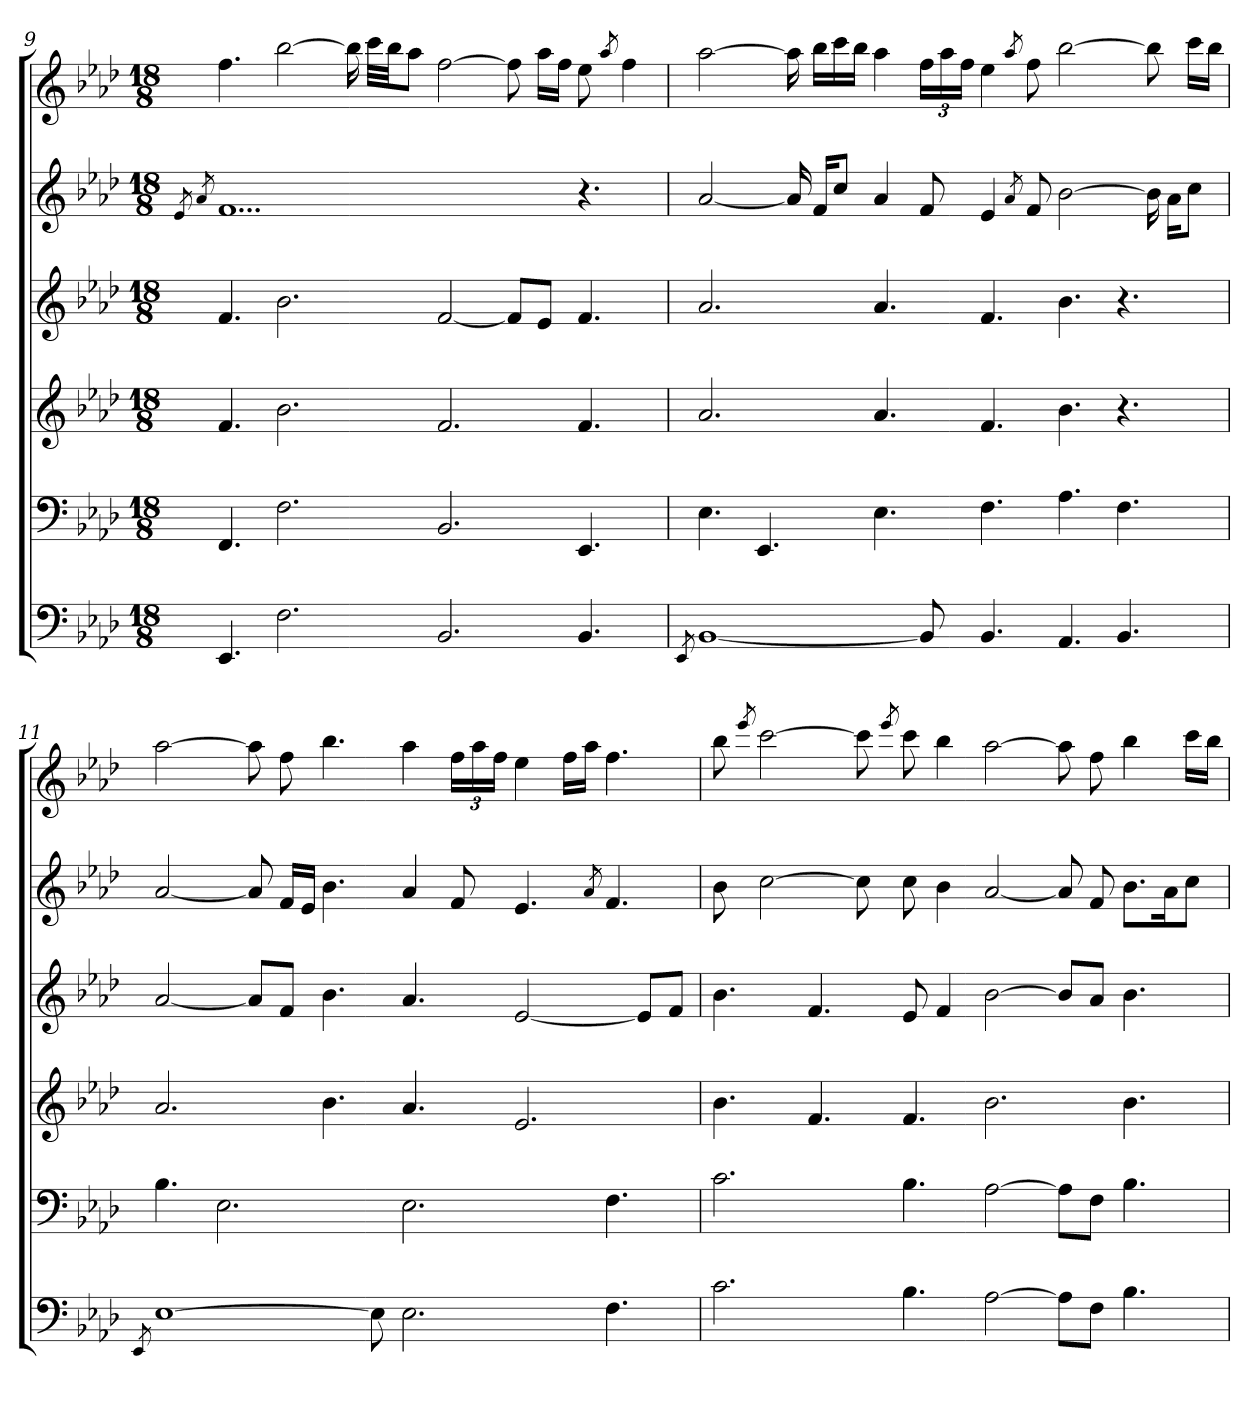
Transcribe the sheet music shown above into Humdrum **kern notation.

**kern	**kern	**kern	**kern	**kern	**kern
*part6	*part5	*part4	*part3	*part2	*part1
*staff6	*staff5	*staff4	*staff3	*staff2	*staff1
*clefF4	*clefF4	*clefG2	*clefG2	*clefG2	*clefG2
*k[b-e-a-d-]	*k[b-e-a-d-]	*k[b-e-a-d-]	*k[b-e-a-d-]	*k[b-e-a-d-]	*k[b-e-a-d-]
*M18/8	*M18/8	*M18/8	*M18/8	*M18/8	*M18/8
=9	=9	=9	=9	=9	=9
.	.	.	.	8qe-	.
.	.	.	.	8qa-	.
4.EE-	4.FF	4.f	4.f	1...f	4.ff
2.F	2.F	2.b-	2.b-	.	[2bb-
.	.	.	.	.	16bb-]
.	.	.	.	.	32ccc\LLL
.	.	.	.	.	32bb-\JJ
.	.	.	.	.	8aa-\J
2.BB-	2.BB-	2.f	[2f	.	[2ff
.	.	.	8f/L]	.	8ff]
.	.	.	8e-/J	.	16aa-\LL
.	.	.	.	.	16ff\JJ
4.BB-	4.EE-	4.f	4.f	4.r	8ee-
.	.	.	.	.	8qaa-
.	.	.	.	.	4ff
=10	=10	=10	=10	=10	=10
8qEE-	.	.	.	.	.
[1BB-	4.E-	2.a-	2.a-	[2a-	[2aa-
.	4.EE-	.	.	.	.
.	.	.	.	16a-]	16aa-]
.	.	.	.	16f/KL	16bb-\LL
.	.	.	.	8cc/J	16ccc\
.	.	.	.	.	16bb-\JJ
.	4.E-	4.a-	4.a-	4a-	4aa-
8BB-]	.	.	.	8f	24ff\LL
.	.	.	.	.	24aa-\
.	.	.	.	.	24ff\JJ
4.BB-	4.F	4.f	4.f	4e-	4ee-
.	.	.	.	8qa-	8qaa-
.	.	.	.	8f	8ff
4.AA-	4.A-	4.b-	4.b-	[2b-	[2bb-
4.BB-	4.F	4.r	4.r	.	.
.	.	.	.	16b-]	8bb-]
.	.	.	.	16a-\KL	.
.	.	.	.	8cc\J	16ccc\LL
.	.	.	.	.	16bb-\JJ
=11	=11	=11	=11	=11	=11
8qEE-	.	.	.	.	.
[1E-	4.B-	2.a-	[2a-	[2a-	[2aa-
.	2.E-	.	.	.	.
.	.	.	8a-/L]	8a-]	8aa-]
.	.	.	8f/J	16f/LL	8ff
.	.	.	.	16e-/JJ	.
.	.	4.b-	4.b-	4.b-	4.bb-
8E-]	.	.	.	.	.
2.E-	2.E-	4.a-	4.a-	4a-	4aa-
.	.	.	.	8f	24ff\LL
.	.	.	.	.	24aa-\
.	.	.	.	.	24ff\JJ
.	.	2.e-	[2e-	4.e-	4ee-
.	.	.	.	.	16ff\LL
.	.	.	.	.	16aa-\JJ
.	.	.	.	8qa-	.
4.F	4.F	.	.	4.f	4.ff
.	.	.	8e-/L]	.	.
.	.	.	8f/J	.	.
=12	=12	=12	=12	=12	=12
2.c	2.c	4.b-	4.b-	8b-	8bb-
.	.	.	.	.	8qeee-
.	.	.	.	[2cc	[2ccc
.	.	4.f	4.f	.	.
.	.	.	.	8cc]	8ccc]
.	.	.	.	.	8qeee-
4.B-	4.B-	4.f	8e-	8cc	8ccc
.	.	.	4f	4b-	4bb-
[2A-	[2A-	2.b-	[2b-	[2a-	[2aa-
8A-\L]	8A-\L]	.	8b-/L]	8a-]	8aa-]
8F\J	8F\J	.	8a-/J	8f	8ff
4.B-	4.B-	4.b-	4.b-	8.b-\L	4bb-
.	.	.	.	16a-\K	.
.	.	.	.	8cc\J	16ccc\LL
.	.	.	.	.	16bb-\JJ
=	=	=	=	=	=
*-	*-	*-	*-	*-	*-
